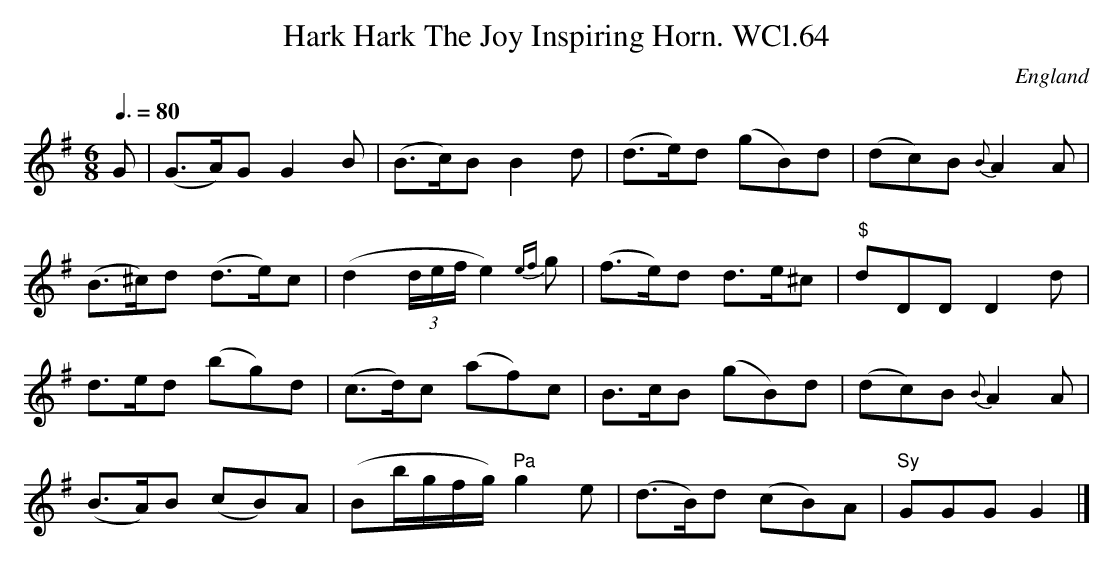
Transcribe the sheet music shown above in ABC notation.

X:1
T:Hark Hark The Joy Inspiring Horn. WCl.64
M:6/8
L:1/8
Q:3/8=80
O:England
K:G major
G|(G>A)GG2B|(B>c)BB2d|(d>e)d (gB)d|(dc)B {B}A2A|!
(B>^c)d (d>e)c|(d2 (3d/e/f/ e2) {ef}g|(f>e)d d>e^c|"$"dDDD2d|!
d>ed (bg)d|(c>d)c (af)c|B>cB (gB)d|(dc)B{B}A2A|!
(B>A)B (cB)A|(Bb/g/f/g/)"Pa"g2e|(d>B)d (cB)A|"Sy"GGGG2|]
